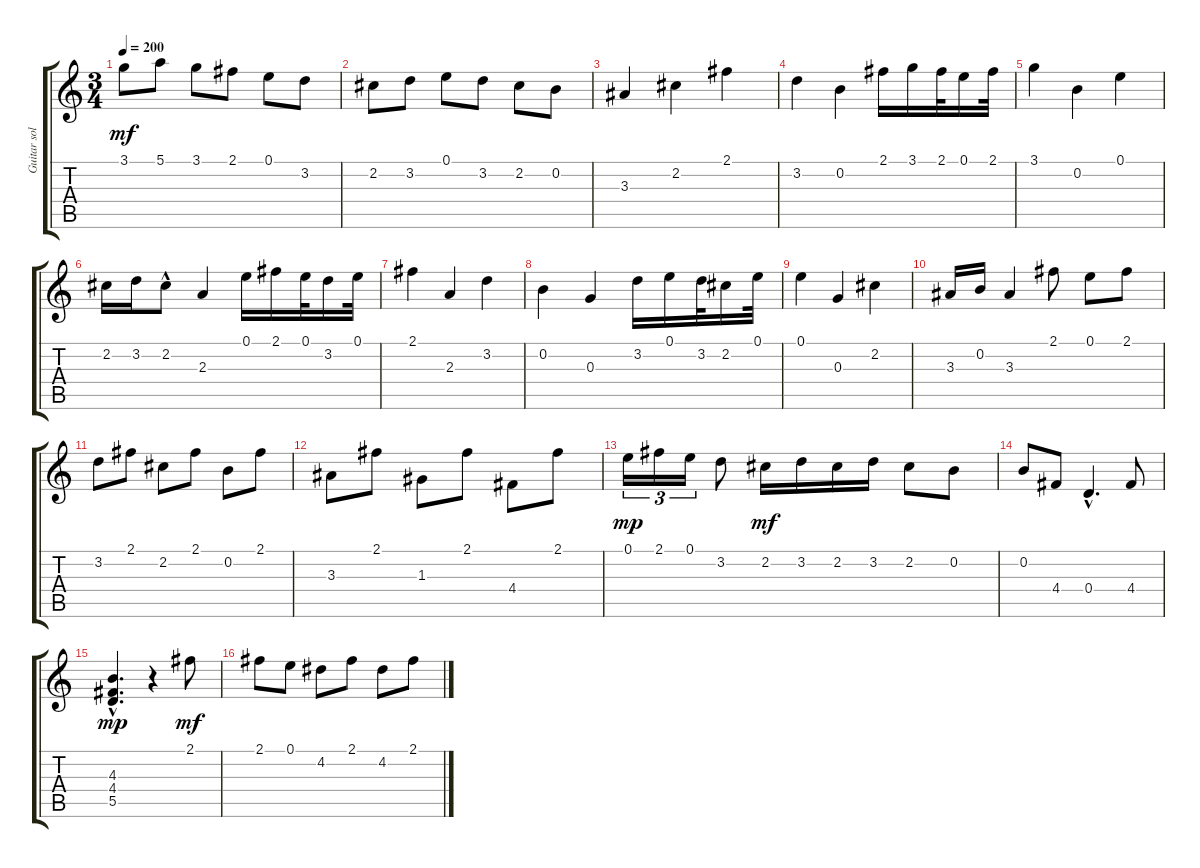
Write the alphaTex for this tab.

\track ("Guitar solo" "Guitar sol") {instrument acousticguitarnylon}
\staff {score tabs}
\tuning (E4 B3 G3 D3 A2 E2) {hide}
\ts (3 4)
\tempo 200
\clef g2
\ks c
3.1.8{dy mf} 5.1.8 3.1.8 2.1.8 0.1.8 3.2.8 |
2.2.8 3.2.8 0.1.8 3.2.8 2.2.8 0.2.8 |
3.3.4 2.2.4 2.1.4 |
3.2.4 0.2.4 2.1.16 3.1.16 2.1.32 0.1.16 2.1.32 |
3.1.4 0.2.4 0.1.4 |
2.2.16 3.2.16 2.2{hac}.8 2.3.4 0.1.16 2.1.16 0.1.32 3.2.16 0.1.32 |
2.1.4 2.3.4 3.2.4 |
0.2.4 0.3.4 3.2.16 0.1.16 3.2.32 2.2.16 0.1.32 |
0.1.4 0.3.4 2.2.4 |
3.3.16 0.2.16 3.3.4 2.1.8 0.1.8 2.1.8 |
3.2.8 2.1.8 2.2.8 2.1.8 0.2.8 2.1.8 |
3.3.8 2.1.8 1.3.8 2.1.8 4.4.8 2.1.8 |
0.1.16{tu (3 2) dy mp} 2.1.16{tu (3 2)} 0.1.16{tu (3 2)} 3.2.8 2.2.16{dy mf} 3.2.16 2.2.16 3.2.16 2.2.8 0.2.8 |
0.2.8 4.4.8 0.4{hac}.4{d} 4.4.8 |
(4.3{hac} 4.4{hac} 5.5{hac}).4{d dy mp} r.4 2.1.8{dy mf} |
2.1.8 0.1.8 4.2.8 2.1.8 4.2.8 2.1.8
